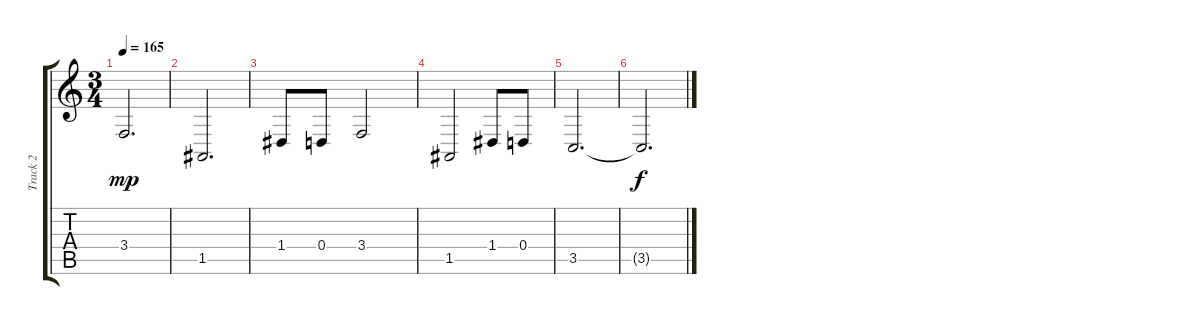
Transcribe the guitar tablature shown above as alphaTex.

\track ("Track 2" "Track 2") {instrument cello}
\staff {score tabs}
\tuning (E4 B3 G3 D3 A2 E2) {hide}
\ts (3 4)
\tempo 165
\clef g2
\ks c
3.4.2{d dy mp} |
1.5.2{d} |
1.4.8 0.4.8 3.4.2 |
1.5.2 1.4.8 0.4.8 |
3.5.2{d} |
3.5{t}.2{d dy f}
